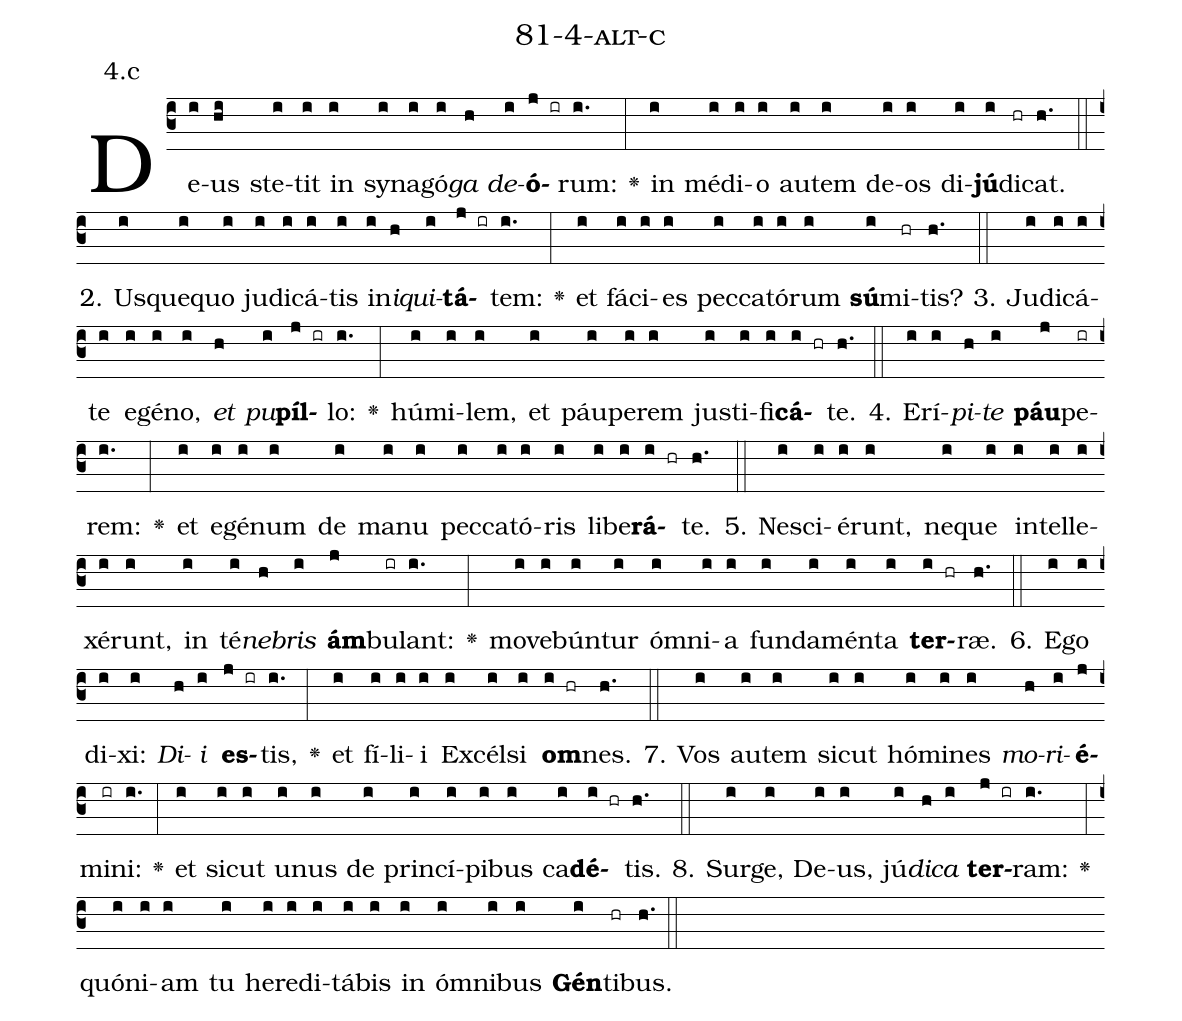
name: 81-4-alt-c;
annotation: 4.c;
%%
(c3)De(i)us(hi) ste(i)tit(i) in(i) sy(i)na(i)gó(i)<i>ga</i>(h) <i>de</i>(i)<b>ó</b>(j ir)rum:(i.) <v>\greheightstar</v>(:) in(i) mé(i)di(i)o(i) au(i)tem(i) de(i)os(i) di(i)<b>jú</b>(i)di(hr)cat.(h.) (::)
2. Us(i)que(i)quo(i) ju(i)di(i)cá(i)tis(i) in(i)<i>i</i>(h)<i>qui</i>(i)<b>tá</b>(j ir)tem:(i.) <v>\greheightstar</v>(:) et(i) fá(i)ci(i)es(i) pec(i)ca(i)tó(i)rum(i) <b>sú</b>(i)mi(hr)tis?(h.) (::)
3. Ju(i)di(i)cá(i)te(i) e(i)gé(i)no,(i) <i>et</i>(h) <i>pu</i>(i)<b>píl</b>(j ir)lo:(i.) <v>\greheightstar</v>(:) hú(i)mi(i)lem,(i) et(i) páu(i)pe(i)rem(i) jus(i)ti(i)fi(i)<b>cá</b>(i hr)te.(h.) (::)
4. E(i)rí(i)<i>pi</i>(h)<i>te</i>(i) <b>páu</b>(j)pe(ir)rem:(i.) <v>\greheightstar</v>(:) et(i) e(i)gé(i)num(i) de(i) ma(i)nu(i) pec(i)ca(i)tó(i)ris(i) li(i)be(i)<b>rá</b>(i hr)te.(h.) (::)
5. Ne(i)sci(i)é(i)runt,(i) ne(i)que(i) in(i)tel(i)le(i)xé(i)runt,(i) in(i) té(i)<i>ne</i>(h)<i>bris</i>(i) <b>ám</b>(j)bu(ir)lant:(i.) <v>\greheightstar</v>(:) mo(i)ve(i)bún(i)tur(i) óm(i)ni(i)a(i) fun(i)da(i)mén(i)ta(i) <b>ter</b>(i hr)ræ.(h.) (::)
6. E(i)go(i) di(i)xi:(i) <i>Di</i>(h)<i>i</i>(i) <b>es</b>(j ir)tis,(i.) <v>\greheightstar</v>(:) et(i) fí(i)li(i)i(i) Ex(i)cél(i)si(i) <b>om</b>(i hr)nes.(h.) (::)
7. Vos(i) au(i)tem(i) sic(i)ut(i) hó(i)mi(i)nes(i) <i>mo</i>(h)<i>ri</i>(i)<b>é</b>(j)mi(ir)ni:(i.) <v>\greheightstar</v>(:) et(i) sic(i)ut(i) u(i)nus(i) de(i) prin(i)cí(i)pi(i)bus(i) ca(i)<b>dé</b>(i hr)tis.(h.) (::)
8. Sur(i)ge,(i) De(i)us,(i) jú(i)<i>di</i>(h)<i>ca</i>(i) <b>ter</b>(j ir)ram:(i.) <v>\greheightstar</v>(:) quón(i)i(i)am(i) tu(i) he(i)re(i)di(i)tá(i)bis(i) in(i) óm(i)ni(i)bus(i) <b>Gén</b>(i)ti(hr)bus.(h.) (::)
